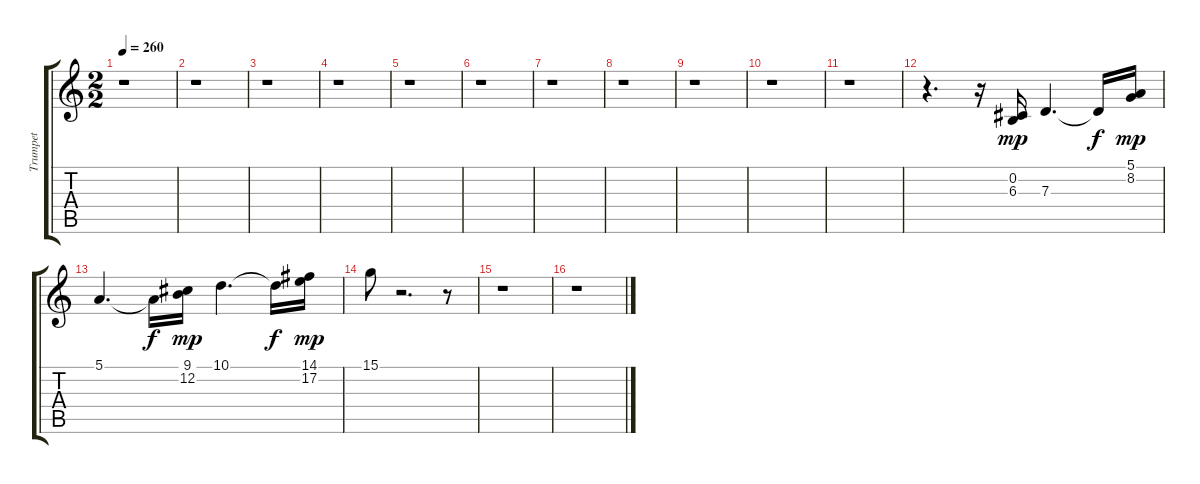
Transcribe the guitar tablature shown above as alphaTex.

\track ("Trumpet" "Trumpet") {instrument trumpet}
\staff {score tabs}
\tuning (E4 B3 G3 D3 A2 E2) {hide}
\ts (2 2)
\tempo 260
\clef g2
\ks c
r.1{dy mp} |
r.1 |
r.1 |
r.1 |
r.1 |
r.1 |
r.1 |
r.1 |
r.1 |
r.1 |
r.1 |
r.4{d} r.16 (0.2 6.3).16 7.3.4{d} 7.3{t}.16{dy f} (5.1 8.2).16{dy mp} |
5.1.4{d} 5.1{t}.16{dy f} (9.1 12.2).16{dy mp} 10.1.4{d} 10.1{t}.16{dy f} (14.1 17.2).16{dy mp} |
15.1.8 r.2{d} r.8 |
r.1 |
r.1
